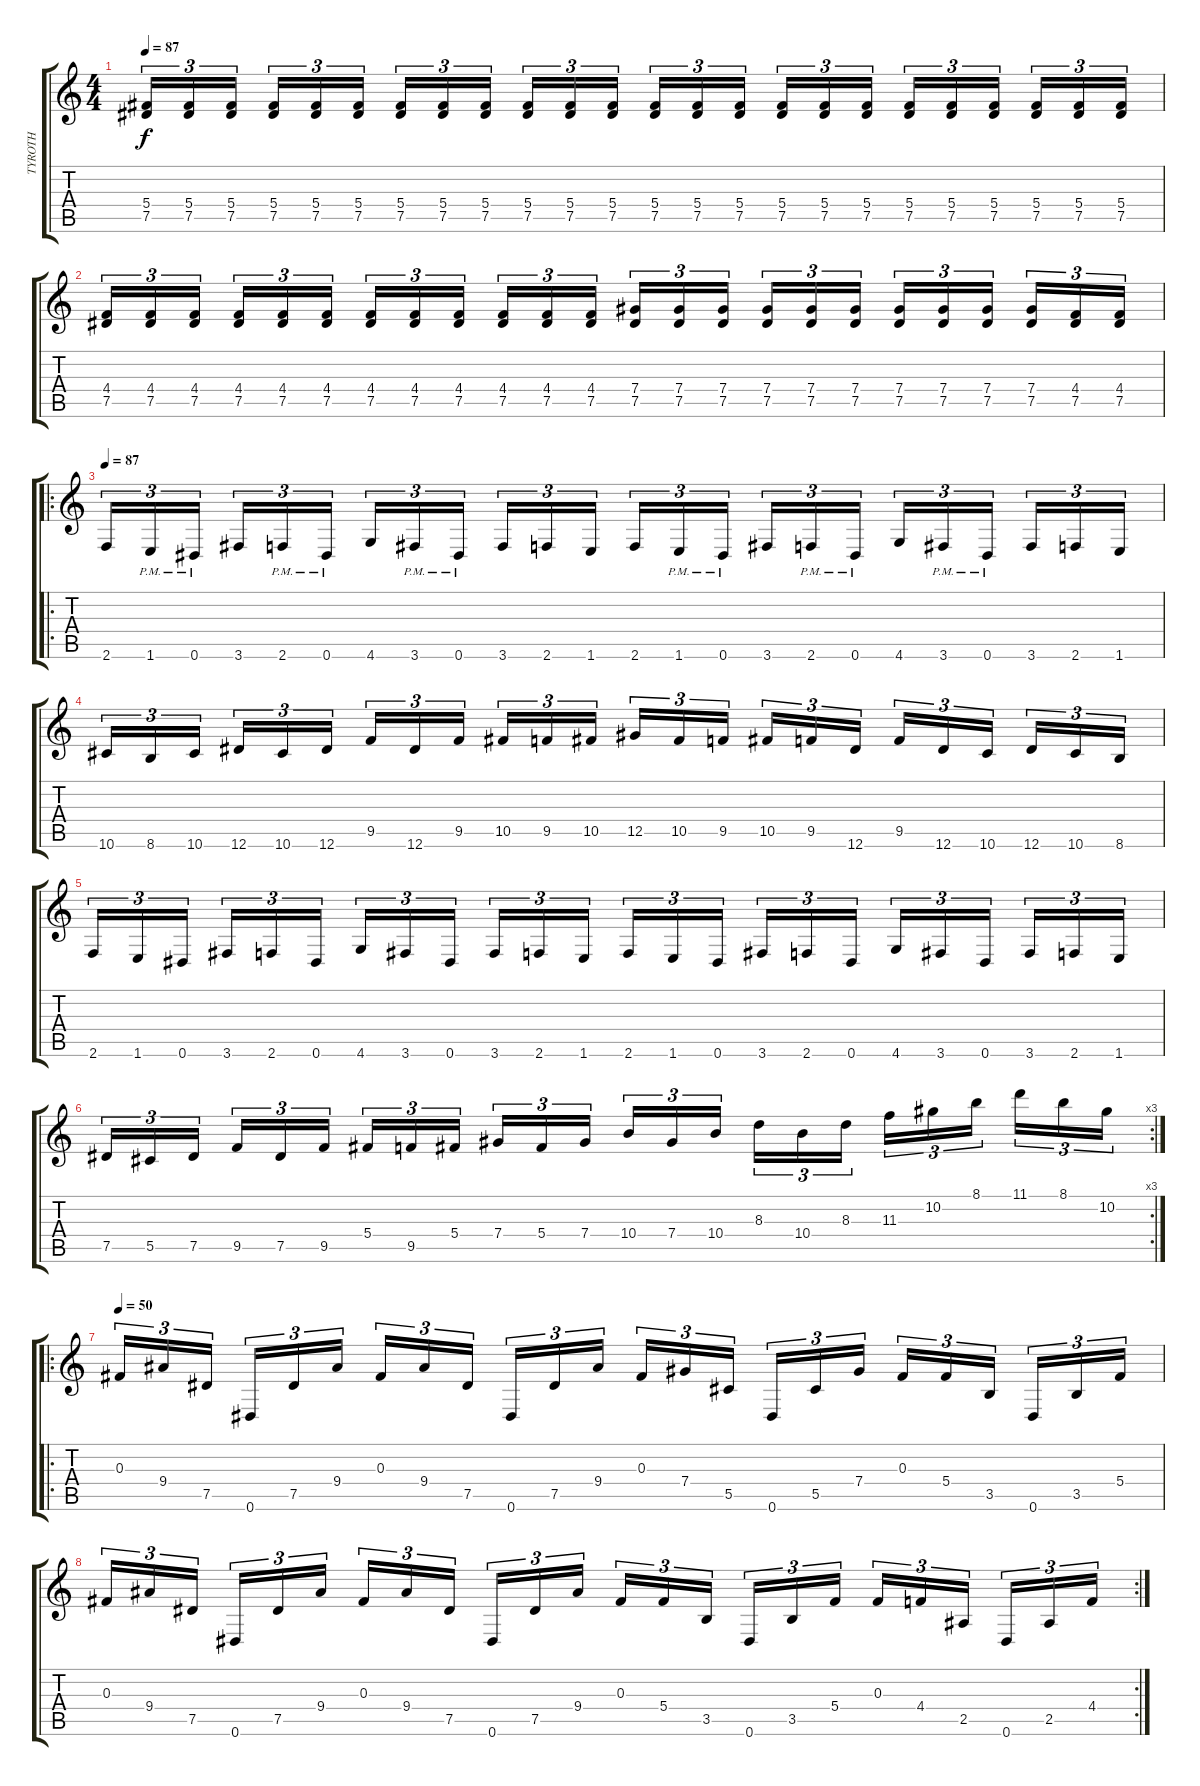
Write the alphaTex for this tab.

\track ("TYROTH" "TYROTH") {instrument distortionguitar}
\staff {score tabs}
\tuning (Eb4 Bb3 Gb3 Db3 Ab2 Eb2) {hide}
\ts (4 4)
\tempo 87
\clef g2
\ks c
(5.4 7.5).16{tu (3 2) dy f} (5.4 7.5).16{tu (3 2)} (5.4 7.5).16{tu (3 2) beam splitsecondary} (5.4 7.5).16{tu (3 2)} (5.4 7.5).16{tu (3 2)} (5.4 7.5).16{tu (3 2)} (5.4 7.5).16{tu (3 2)} (5.4 7.5).16{tu (3 2)} (5.4 7.5).16{tu (3 2) beam splitsecondary} (5.4 7.5).16{tu (3 2)} (5.4 7.5).16{tu (3 2)} (5.4 7.5).16{tu (3 2)} (5.4 7.5).16{tu (3 2)} (5.4 7.5).16{tu (3 2)} (5.4 7.5).16{tu (3 2) beam splitsecondary} (5.4 7.5).16{tu (3 2)} (5.4 7.5).16{tu (3 2)} (5.4 7.5).16{tu (3 2)} (5.4 7.5).16{tu (3 2)} (5.4 7.5).16{tu (3 2)} (5.4 7.5).16{tu (3 2) beam splitsecondary} (5.4 7.5).16{tu (3 2)} (5.4 7.5).16{tu (3 2)} (5.4 7.5).16{tu (3 2)} |
(4.4 7.5).16{tu (3 2)} (4.4 7.5).16{tu (3 2)} (4.4 7.5).16{tu (3 2) beam splitsecondary} (4.4 7.5).16{tu (3 2)} (4.4 7.5).16{tu (3 2)} (4.4 7.5).16{tu (3 2)} (4.4 7.5).16{tu (3 2)} (4.4 7.5).16{tu (3 2)} (4.4 7.5).16{tu (3 2) beam splitsecondary} (4.4 7.5).16{tu (3 2)} (4.4 7.5).16{tu (3 2)} (4.4 7.5).16{tu (3 2)} (7.4 7.5).16{tu (3 2)} (7.4 7.5).16{tu (3 2)} (7.4 7.5).16{tu (3 2) beam splitsecondary} (7.4 7.5).16{tu (3 2)} (7.4 7.5).16{tu (3 2)} (7.4 7.5).16{tu (3 2)} (7.4 7.5).16{tu (3 2)} (7.4 7.5).16{tu (3 2)} (7.4 7.5).16{tu (3 2) beam splitsecondary} (7.4 7.5).16{tu (3 2)} (4.4 7.5).16{tu (3 2)} (4.4 7.5).16{tu (3 2)} |
\ro
\tempo 87
2.6.16{tu (3 2)} 1.6{pm}.16{tu (3 2)} 0.6{pm}.16{tu (3 2) beam splitsecondary} 3.6.16{tu (3 2)} 2.6{pm}.16{tu (3 2)} 0.6{pm}.16{tu (3 2)} 4.6.16{tu (3 2)} 3.6{pm}.16{tu (3 2)} 0.6{pm}.16{tu (3 2) beam splitsecondary} 3.6.16{tu (3 2)} 2.6.16{tu (3 2)} 1.6.16{tu (3 2)} 2.6.16{tu (3 2)} 1.6{pm}.16{tu (3 2)} 0.6{pm}.16{tu (3 2) beam splitsecondary} 3.6.16{tu (3 2)} 2.6{pm}.16{tu (3 2)} 0.6{pm}.16{tu (3 2)} 4.6.16{tu (3 2)} 3.6{pm}.16{tu (3 2)} 0.6{pm}.16{tu (3 2) beam splitsecondary} 3.6.16{tu (3 2)} 2.6.16{tu (3 2)} 1.6.16{tu (3 2)} |
10.6.16{tu (3 2)} 8.6.16{tu (3 2)} 10.6.16{tu (3 2) beam splitsecondary} 12.6.16{tu (3 2)} 10.6.16{tu (3 2)} 12.6.16{tu (3 2)} 9.5.16{tu (3 2)} 12.6.16{tu (3 2)} 9.5.16{tu (3 2) beam splitsecondary} 10.5.16{tu (3 2)} 9.5.16{tu (3 2)} 10.5.16{tu (3 2)} 12.5.16{tu (3 2)} 10.5.16{tu (3 2)} 9.5.16{tu (3 2) beam splitsecondary} 10.5.16{tu (3 2)} 9.5.16{tu (3 2)} 12.6.16{tu (3 2)} 9.5.16{tu (3 2)} 12.6.16{tu (3 2)} 10.6.16{tu (3 2) beam splitsecondary} 12.6.16{tu (3 2)} 10.6.16{tu (3 2)} 8.6.16{tu (3 2)} |
2.6.16{tu (3 2)} 1.6.16{tu (3 2)} 0.6.16{tu (3 2) beam splitsecondary} 3.6.16{tu (3 2)} 2.6.16{tu (3 2)} 0.6.16{tu (3 2)} 4.6.16{tu (3 2)} 3.6.16{tu (3 2)} 0.6.16{tu (3 2) beam splitsecondary} 3.6.16{tu (3 2)} 2.6.16{tu (3 2)} 1.6.16{tu (3 2)} 2.6.16{tu (3 2)} 1.6.16{tu (3 2)} 0.6.16{tu (3 2) beam splitsecondary} 3.6.16{tu (3 2)} 2.6.16{tu (3 2)} 0.6.16{tu (3 2)} 4.6.16{tu (3 2)} 3.6.16{tu (3 2)} 0.6.16{tu (3 2) beam splitsecondary} 3.6.16{tu (3 2)} 2.6.16{tu (3 2)} 1.6.16{tu (3 2)} |
\rc 3
7.5.16{tu (3 2)} 5.5.16{tu (3 2)} 7.5.16{tu (3 2) beam splitsecondary} 9.5.16{tu (3 2)} 7.5.16{tu (3 2)} 9.5.16{tu (3 2)} 5.4.16{tu (3 2)} 9.5.16{tu (3 2)} 5.4.16{tu (3 2) beam splitsecondary} 7.4.16{tu (3 2)} 5.4.16{tu (3 2)} 7.4.16{tu (3 2)} 10.4.16{tu (3 2)} 7.4.16{tu (3 2)} 10.4.16{tu (3 2) beam splitsecondary} 8.3.16{tu (3 2)} 10.4.16{tu (3 2)} 8.3.16{tu (3 2)} 11.3.16{tu (3 2)} 10.2.16{tu (3 2)} 8.1.16{tu (3 2) beam splitsecondary} 11.1.16{tu (3 2)} 8.1.16{tu (3 2)} 10.2.16{tu (3 2)} |
\ro
\tempo 50
0.3.16{tu (3 2) instrument acousticguitarsteel} 9.4.16{tu (3 2)} 7.5.16{tu (3 2) beam splitsecondary} 0.6.16{tu (3 2)} 7.5.16{tu (3 2)} 9.4.16{tu (3 2)} 0.3.16{tu (3 2)} 9.4.16{tu (3 2)} 7.5.16{tu (3 2) beam splitsecondary} 0.6.16{tu (3 2)} 7.5.16{tu (3 2)} 9.4.16{tu (3 2)} 0.3.16{tu (3 2)} 7.4.16{tu (3 2)} 5.5.16{tu (3 2) beam splitsecondary} 0.6.16{tu (3 2)} 5.5.16{tu (3 2)} 7.4.16{tu (3 2)} 0.3.16{tu (3 2)} 5.4.16{tu (3 2)} 3.5.16{tu (3 2) beam splitsecondary} 0.6.16{tu (3 2)} 3.5.16{tu (3 2)} 5.4.16{tu (3 2)} |
\rc 2
0.3.16{tu (3 2)} 9.4.16{tu (3 2)} 7.5.16{tu (3 2) beam splitsecondary} 0.6.16{tu (3 2)} 7.5.16{tu (3 2)} 9.4.16{tu (3 2)} 0.3.16{tu (3 2)} 9.4.16{tu (3 2)} 7.5.16{tu (3 2) beam splitsecondary} 0.6.16{tu (3 2)} 7.5.16{tu (3 2)} 9.4.16{tu (3 2)} 0.3.16{tu (3 2)} 5.4.16{tu (3 2)} 3.5.16{tu (3 2) beam splitsecondary} 0.6.16{tu (3 2)} 3.5.16{tu (3 2)} 5.4.16{tu (3 2)} 0.3.16{tu (3 2)} 4.4.16{tu (3 2)} 2.5.16{tu (3 2) beam splitsecondary} 0.6.16{tu (3 2)} 2.5.16{tu (3 2)} 4.4.16{tu (3 2)}
